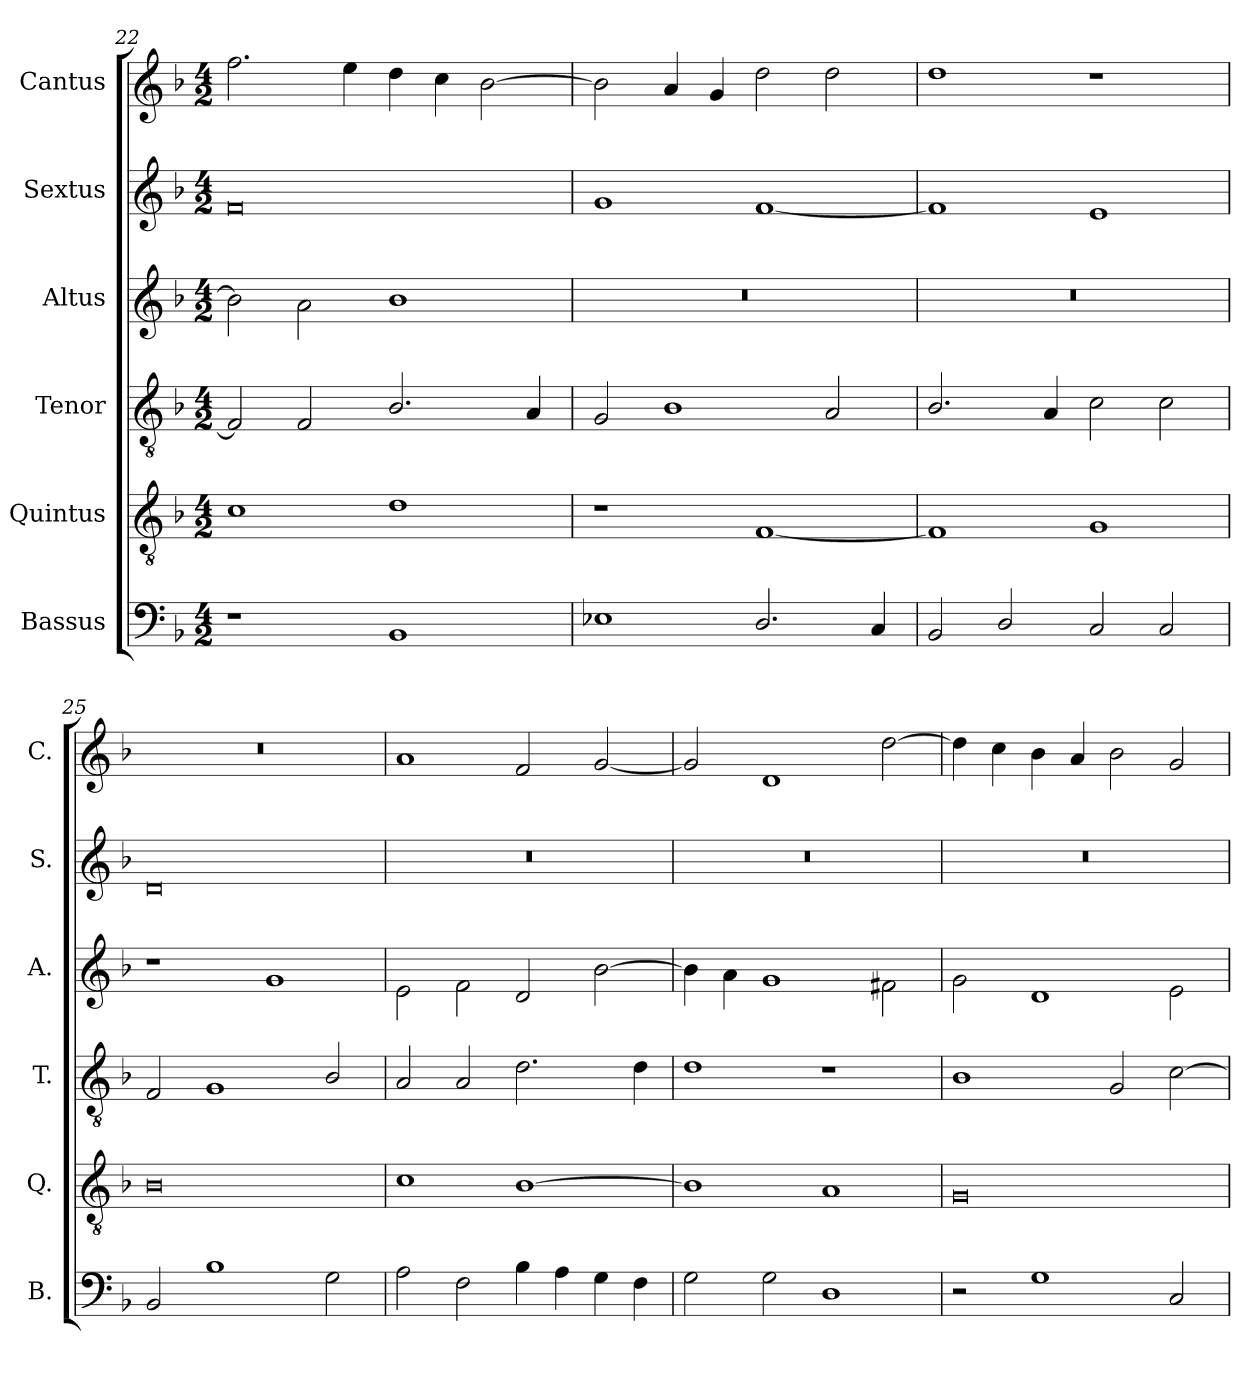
**kern	**kern	**kern	**kern	**kern	**kern
*part6	*part5	*part4	*part3	*part2	*part1
*staff6	*staff5	*staff4	*staff3	*staff2	*staff1
*I"Bassus	*I"Quintus	*I"Tenor	*I"Altus	*I"Sextus	*I"Cantus
*I'B.	*I'Q.	*I'T.	*I'A.	*I'S.	*I'C.
*clefF4	*clefGv2	*clefGv2	*clefG2	*clefG2	*clefG2
*k[b-]	*k[b-]	*k[b-]	*k[b-]	*k[b-]	*k[b-]
*M4/2	*M4/2	*M4/2	*M4/2	*M4/2	*M4/2
=22	=22	=22	=22	=22	=22
1r	1c	2F/]	2b-\]	0f	2.ff\
.	.	2F/	2a\	.	.
.	.	.	.	.	4ee\
1BB-	1d	2.B-/	1b-	.	4dd\
.	.	.	.	.	4cc\
.	.	.	.	.	[2b-\
.	.	4A/	.	.	.
=23	=23	=23	=23	=23	=23
!	!	!	!LO:N:vis=1	!	!
1E-X	1r	2G/	0r	1g	2b-\]
.	.	1B-	.	.	4a/
.	.	.	.	.	4g/
2.D/	[1F	.	.	[1f	2dd\
.	.	2A/	.	.	2dd\
4C/	.	.	.	.	.
=24	=24	=24	=24	=24	=24
!	!	!	!LO:N:vis=1	!	!
2BB-/	1F]	2.B-/	0r	1f]	1dd
2D/	.	.	.	.	.
.	.	4A/	.	.	.
2C/	1G	2c\	.	1e	1r
2C/	.	2c\	.	.	.
=25	=25	=25	=25	=25	=25
!	!	!	!	!	!LO:N:vis=1
2BB-/	0B-	2F/	1r	0d	0r
1B-	.	1G	.	.	.
.	.	.	1g	.	.
2G\	.	2B-/	.	.	.
=26	=26	=26	=26	=26	=26
!	!	!	!	!LO:N:vis=1	!
2A\	1c	2A/	2e\	0r	1a
2F\	.	2A/	2f\	.	.
4B-\	[1B-	2.d\	2d/	.	2f/
4A\	.	.	.	.	.
4G\	.	.	[2b-\	.	[2g/
4F\	.	4d\	.	.	.
!!LO:PB:g=z
=27	=27	=27	=27	=27	=27
!	!	!	!	!LO:N:vis=1	!
2G\	1B-]	1d	4b-\]	0r	2g/]
.	.	.	4a\	.	.
2G\	.	.	1g	.	1d
1D	1A	1r	.	.	.
.	.	.	2f#X\	.	[2dd\
=28	=28	=28	=28	=28	=28
!	!	!	!	!LO:N:vis=1	!
2r	0G	1B-	2g\	0r	4dd\]
.	.	.	.	.	4cc\
1G	.	.	1d	.	4b-\
.	.	.	.	.	4a/
.	.	2G/	.	.	2b-\
2C/	.	[2c\	2e\	.	2g/
=	=	=	=	=	=
*-	*-	*-	*-	*-	*-
